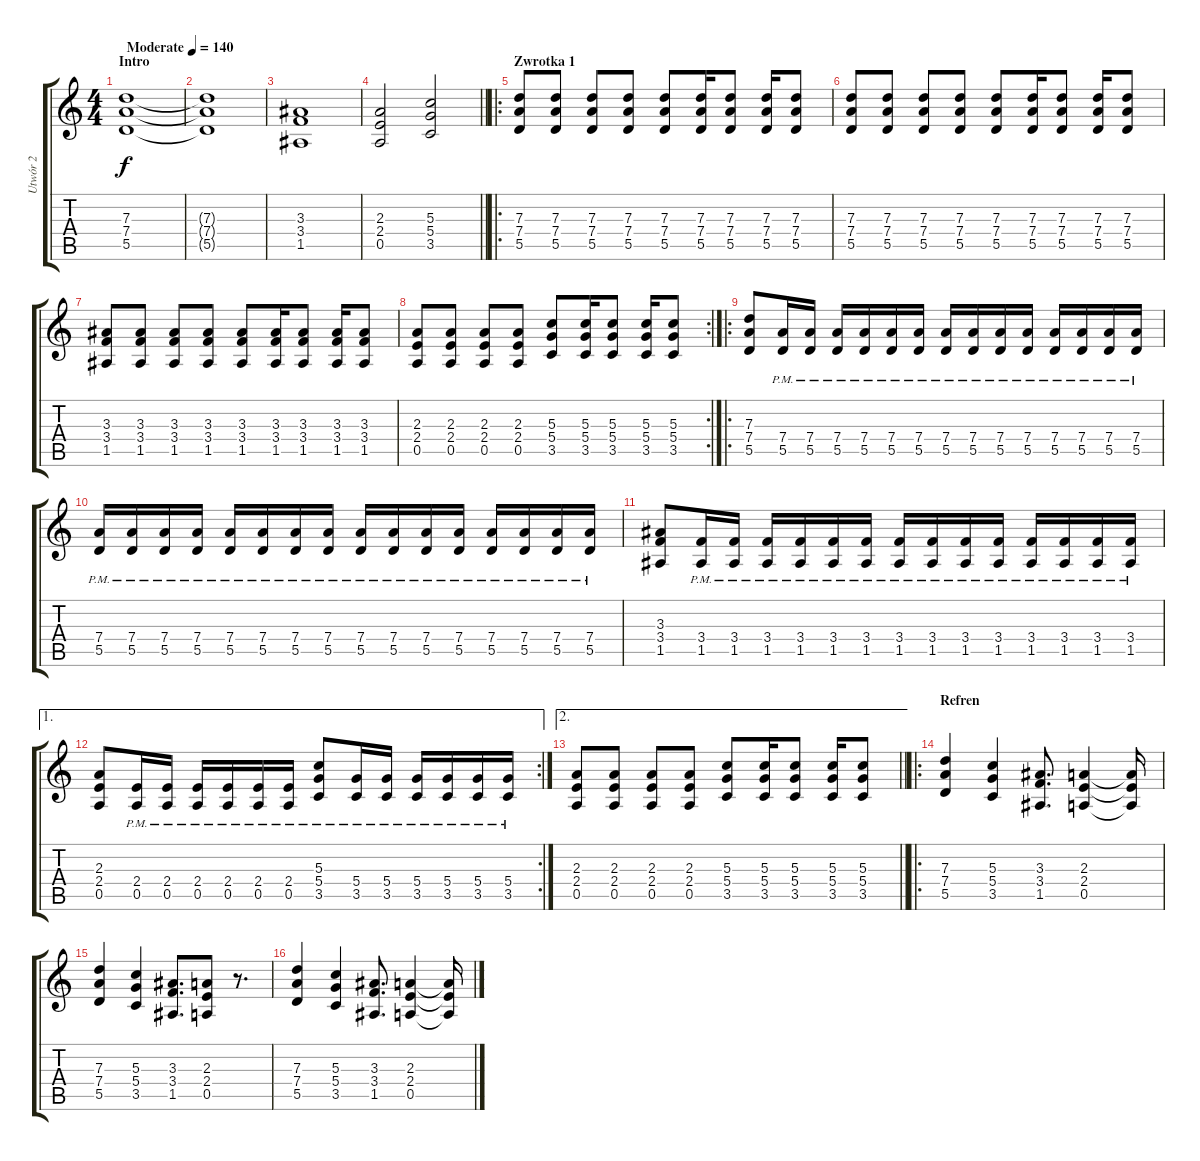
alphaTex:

\track ("Utwór 2" "Utwór 2") {instrument distortionguitar}
\staff {score tabs}
\tuning (E4 B3 G3 D3 A2 E2) {hide}
\ts (4 4)
\section ("" "Intro")
\tempo (140 "Moderate")
\clef g2
\ks c
(7.3 7.4 5.5).1{dy f instrument distortionguitar} |
(7.3{t} 7.4{t} 5.5{t}).1 |
(3.3 3.4 1.5).1 |
\barLineRight lightlight
(2.3 2.4 0.5).2 (5.3 5.4 3.5).2 |
\ro
\section ("" "Zwrotka 1")
(7.3 7.4 5.5).8 (7.3 7.4 5.5).8 (7.3 7.4 5.5).8 (7.3 7.4 5.5).8 (7.3 7.4 5.5).8 (7.3 7.4 5.5).16 (7.3 7.4 5.5).8 (7.3 7.4 5.5).16 (7.3 7.4 5.5).8 |
(7.3 7.4 5.5).8 (7.3 7.4 5.5).8 (7.3 7.4 5.5).8 (7.3 7.4 5.5).8 (7.3 7.4 5.5).8 (7.3 7.4 5.5).16 (7.3 7.4 5.5).8 (7.3 7.4 5.5).16 (7.3 7.4 5.5).8 |
(3.3 3.4 1.5).8 (3.3 3.4 1.5).8 (3.3 3.4 1.5).8 (3.3 3.4 1.5).8 (3.3 3.4 1.5).8 (3.3 3.4 1.5).16 (3.3 3.4 1.5).8 (3.3 3.4 1.5).16 (3.3 3.4 1.5).8 |
\rc 2
(2.3 2.4 0.5).8 (2.3 2.4 0.5).8 (2.3 2.4 0.5).8 (2.3 2.4 0.5).8 (5.3 5.4 3.5).8 (5.3 5.4 3.5).16 (5.3 5.4 3.5).8 (5.3 5.4 3.5).16 (5.3 5.4 3.5).8 |
\ro
(7.3 7.4 5.5).8 (7.4 5.5{pm}).16 (7.4 5.5{pm}).16 (7.4 5.5{pm}).16 (7.4 5.5{pm}).16 (7.4 5.5{pm}).16 (7.4 5.5{pm}).16 (7.4 5.5{pm}).16 (7.4 5.5{pm}).16 (7.4 5.5{pm}).16 (7.4 5.5{pm}).16 (7.4 5.5{pm}).16 (7.4 5.5{pm}).16 (7.4 5.5{pm}).16 (7.4 5.5{pm}).16 |
(7.4 5.5{pm}).16 (7.4 5.5{pm}).16 (7.4 5.5{pm}).16 (7.4 5.5{pm}).16 (7.4 5.5{pm}).16 (7.4 5.5{pm}).16 (7.4 5.5{pm}).16 (7.4 5.5{pm}).16 (7.4 5.5{pm}).16 (7.4 5.5{pm}).16 (7.4 5.5{pm}).16 (7.4 5.5{pm}).16 (7.4 5.5{pm}).16 (7.4 5.5{pm}).16 (7.4 5.5{pm}).16 (7.4 5.5{pm}).16 |
(3.3 3.4 1.5).8 (3.4 1.5{pm}).16 (3.4 1.5{pm}).16 (3.4 1.5{pm}).16 (3.4 1.5{pm}).16 (3.4 1.5{pm}).16 (3.4 1.5{pm}).16 (3.4 1.5{pm}).16 (3.4 1.5{pm}).16 (3.4 1.5{pm}).16 (3.4 1.5{pm}).16 (3.4 1.5{pm}).16 (3.4 1.5{pm}).16 (3.4 1.5{pm}).16 (3.4 1.5{pm}).16 |
\ae 1
\rc 2
(2.3 2.4 0.5).8 (2.4 0.5{pm}).16 (2.4 0.5{pm}).16 (2.4 0.5{pm}).16 (2.4 0.5{pm}).16 (2.4 0.5{pm}).16 (2.4 0.5{pm}).16 (5.3 5.4{pm} 3.5{pm}).8 (5.4 3.5{pm}).16 (5.4 3.5{pm}).16 (5.4 3.5{pm}).16 (5.4 3.5{pm}).16 (5.4 3.5{pm}).16 (5.4 3.5{pm}).16 |
\ae 2
\barLineRight lightlight
(2.3 2.4 0.5).8 (2.3 2.4 0.5).8 (2.3 2.4 0.5).8 (2.3 2.4 0.5).8 (5.3 5.4 3.5).8 (5.3 5.4 3.5).16 (5.3 5.4 3.5).8 (5.3 5.4 3.5).16 (5.3 5.4 3.5).8 |
\ro
\section ("" "Refren")
(7.3 7.4 5.5).4 (5.3 5.4 3.5).4 (3.3 3.4 1.5).8{d} (2.3 2.4 0.5).4 (2.3{t} 2.4{t} 0.5{t}).16 |
(7.3 7.4 5.5).4 (5.3 5.4 3.5).4 (3.3 3.4 1.5).8{d} (2.3 2.4 0.5).8 r.8{d} |
(7.3 7.4 5.5).4 (5.3 5.4 3.5).4 (3.3 3.4 1.5).8{d} (2.3 2.4 0.5).4 (2.3{t} 2.4{t} 0.5{t}).16
